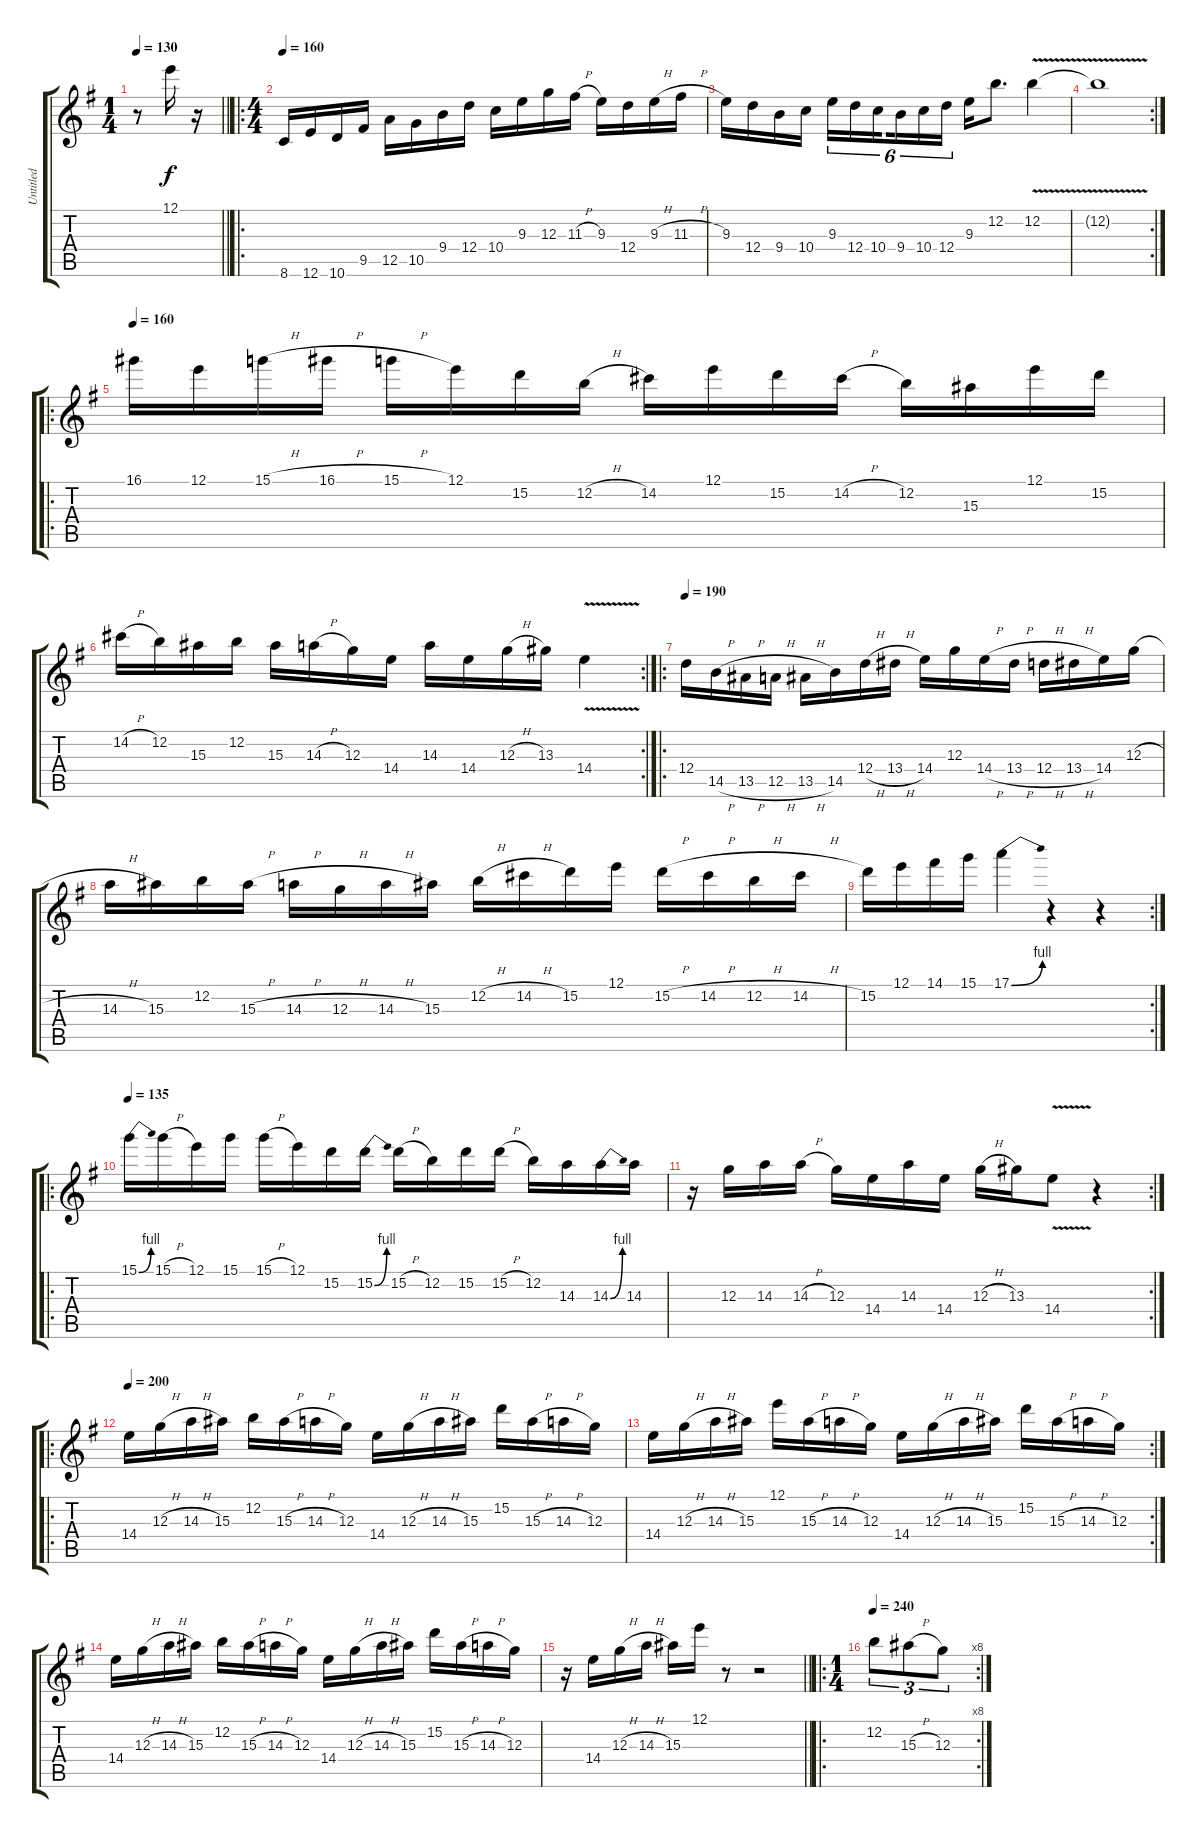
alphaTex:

\track ("Untitled" "Untitled") {instrument acousticguitarnylon}
\staff {score tabs}
\tuning (E4 B3 G3 D3 A2 E2) {hide}
\ts (1 4)
\tempo 130
\clef g2
\barLineRight lightlight
\ks g
r.8{dy f} 12.1.16 r.16 |
\ro
\ts (4 4)
\tempo 160
8.6.16 12.6.16 10.6.16 9.5.16 12.5.16 10.5.16 9.4.16 12.4.16 10.4.16 9.3.16 12.3.16 11.3{h}.16 9.3.16 12.4.16 9.3{h}.16 11.3{h}.16 |
9.3.16 12.4.16 9.4.16 10.4.16 9.3.16{tu (6 4)} 12.4.16{tu (6 4)} 10.4.16{tu (6 4) beam splitsecondary} 9.4.16{tu (6 4)} 10.4.16{tu (6 4)} 12.4.16{tu (6 4)} 9.3.16 12.2.8{d} 12.2{v}.4 |
\rc 2
12.2{v t}.1 |
\ro
\tempo 160
16.1.16 12.1.16 15.1{h}.16 16.1{h}.16 15.1{h}.16 12.1.16 15.2.16 12.2{h}.16 14.2.16 12.1.16 15.2.16 14.2{h}.16 12.2.16 15.3.16 12.1.16 15.2.16 |
\rc 2
14.2{h}.16 12.2.16 15.3.16 12.2.16 15.3.16 14.3{h}.16 12.3.16 14.4.16 14.3.16 14.4.16 12.3{h}.16 13.3.16 14.4{v}.4 |
\ro
\tempo 190
12.4.16 14.5{h}.16 13.5{h}.16 12.5{h}.16 13.5{h}.16 14.5.16 12.4{h}.16 13.4{h}.16 14.4.16 12.3.16 14.4{h}.16 13.4{h}.16 12.4{h}.16 13.4{h}.16 14.4.16 12.3{h}.16 |
14.3{h}.16 15.3.16 12.2.16 15.3{h}.16 14.3{h}.16 12.3{h}.16 14.3{h}.16 15.3.16 12.2{h}.16 14.2{h}.16 15.2.16 12.1.16 15.2{h}.16 14.2{h}.16 12.2{h}.16 14.2{h}.16 |
\rc 2
15.2.16 12.1.16 14.1.16 15.1.16 17.1{be (bend 0 0 60 4)}.4 r.4 r.4 |
\ro
\tempo 135
15.1{be (bend 0 0 60 4)}.16 15.1{h}.16 12.1.16 15.1.16 15.1{h}.16 12.1.16 15.2.16 15.2{be (bend 0 0 60 4)}.16 15.2{h}.16 12.2.16 15.2.16 15.2{h}.16 12.2.16 14.3.16 14.3{be (bend 0 0 60 4)}.16 14.3.16 |
\rc 2
r.16 12.3.16 14.3.16 14.3{h}.16 12.3.16 14.4.16 14.3.16 14.4.16 12.3{h}.16 13.3.16 14.4{v}.8 r.4 |
\ro
\tempo 200
14.4.16 12.3{h}.16 14.3{h}.16 15.3.16 12.2.16 15.3{h}.16 14.3{h}.16 12.3.16 14.4.16 12.3{h}.16 14.3{h}.16 15.3.16 15.2.16 15.3{h}.16 14.3{h}.16 12.3.16 |
\rc 2
14.4.16 12.3{h}.16 14.3{h}.16 15.3.16 12.1.16 15.3{h}.16 14.3{h}.16 12.3.16 14.4.16 12.3{h}.16 14.3{h}.16 15.3.16 15.2.16 15.3{h}.16 14.3{h}.16 12.3.16 |
14.4.16 12.3{h}.16 14.3{h}.16 15.3.16 12.2.16 15.3{h}.16 14.3{h}.16 12.3.16 14.4.16 12.3{h}.16 14.3{h}.16 15.3.16 15.2.16 15.3{h}.16 14.3{h}.16 12.3.16 |
\barLineRight lightlight
r.16 14.4.16 12.3{h}.16 14.3{h}.16 15.3.16 12.1.16 r.8 r.2 |
\ro
\rc 8
\ts (1 4)
\tempo 240
12.2.8{tu (3 2)} 15.3{h}.8{tu (3 2)} 12.3.8{tu (3 2)}
